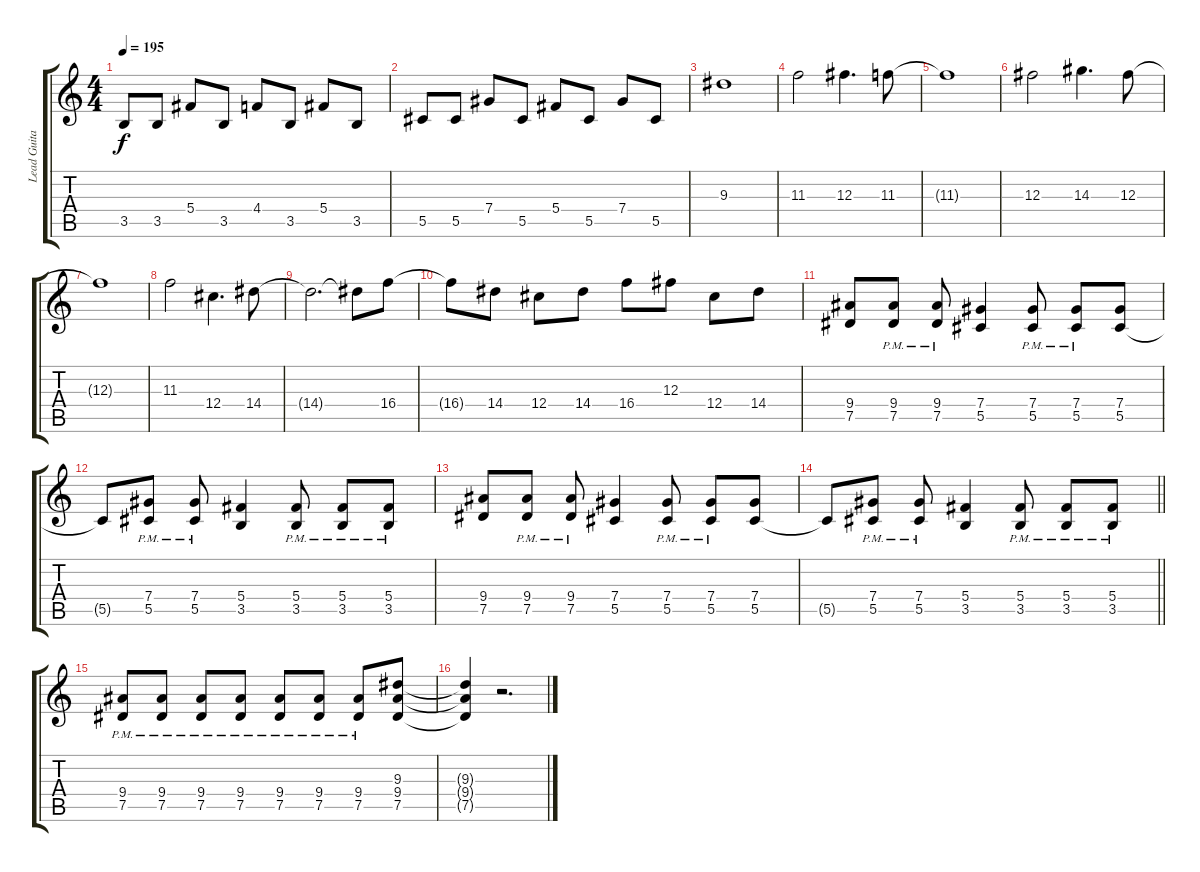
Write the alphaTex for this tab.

\track ("Lead Guitar" "Lead Guita") {instrument distortionguitar}
\staff {score tabs}
\tuning (Eb4 Bb3 Gb3 Db3 Ab2 Eb2) {hide}
\ts (4 4)
\tempo 195
\clef g2
\ks c
3.5.8{dy f} 3.5.8 5.4.8 3.5.8 4.4.8 3.5.8 5.4.8 3.5.8 |
5.5.8 5.5.8 7.4.8 5.5.8 5.4.8 5.5.8 7.4.8 5.5.8 |
9.3.1 |
11.3.2 12.3.4{d} 11.3.8 |
11.3{t}.1 |
12.3.2 14.3.4{d} 12.3.8 |
12.3{t}.1 |
11.3.2 12.4.4{d} 14.4.8 |
14.4{t}.2{d} 14.4{t}.8 16.4.8 |
16.4{t}.8 14.4.8 12.4.8 14.4.8 16.4.8 12.3.8 12.4.8 14.4.8 |
(9.4 7.5).8 (9.4{pm} 7.5{pm}).8 (9.4{pm} 7.5{pm}).8 (7.4 5.5).4 (7.4{pm} 5.5{pm}).8 (7.4{pm} 5.5{pm}).8 (7.4 5.5).8 |
5.5{t}.8 (7.4{pm} 5.5{pm}).8 (7.4{pm} 5.5{pm}).8 (5.4 3.5).4 (5.4{pm} 3.5{pm}).8 (5.4{pm} 3.5{pm}).8 (5.4{pm} 3.5{pm}).8 |
(9.4 7.5).8 (9.4{pm} 7.5{pm}).8 (9.4{pm} 7.5{pm}).8 (7.4 5.5).4 (7.4{pm} 5.5{pm}).8 (7.4{pm} 5.5{pm}).8 (7.4 5.5).8 |
\barLineRight lightlight
5.5{t}.8 (7.4{pm} 5.5{pm}).8 (7.4{pm} 5.5{pm}).8 (5.4 3.5).4 (5.4{pm} 3.5{pm}).8 (5.4{pm} 3.5{pm}).8 (5.4{pm} 3.5{pm}).8 |
(9.4{pm} 7.5{pm}).8 (9.4{pm} 7.5{pm}).8 (9.4{pm} 7.5{pm}).8 (9.4{pm} 7.5{pm}).8 (9.4{pm} 7.5{pm}).8 (9.4{pm} 7.5{pm}).8 (9.4{pm} 7.5{pm}).8 (9.3 9.4 7.5).8 |
(9.3{t} 9.4{t} 7.5{t}).4 r.2{d}
